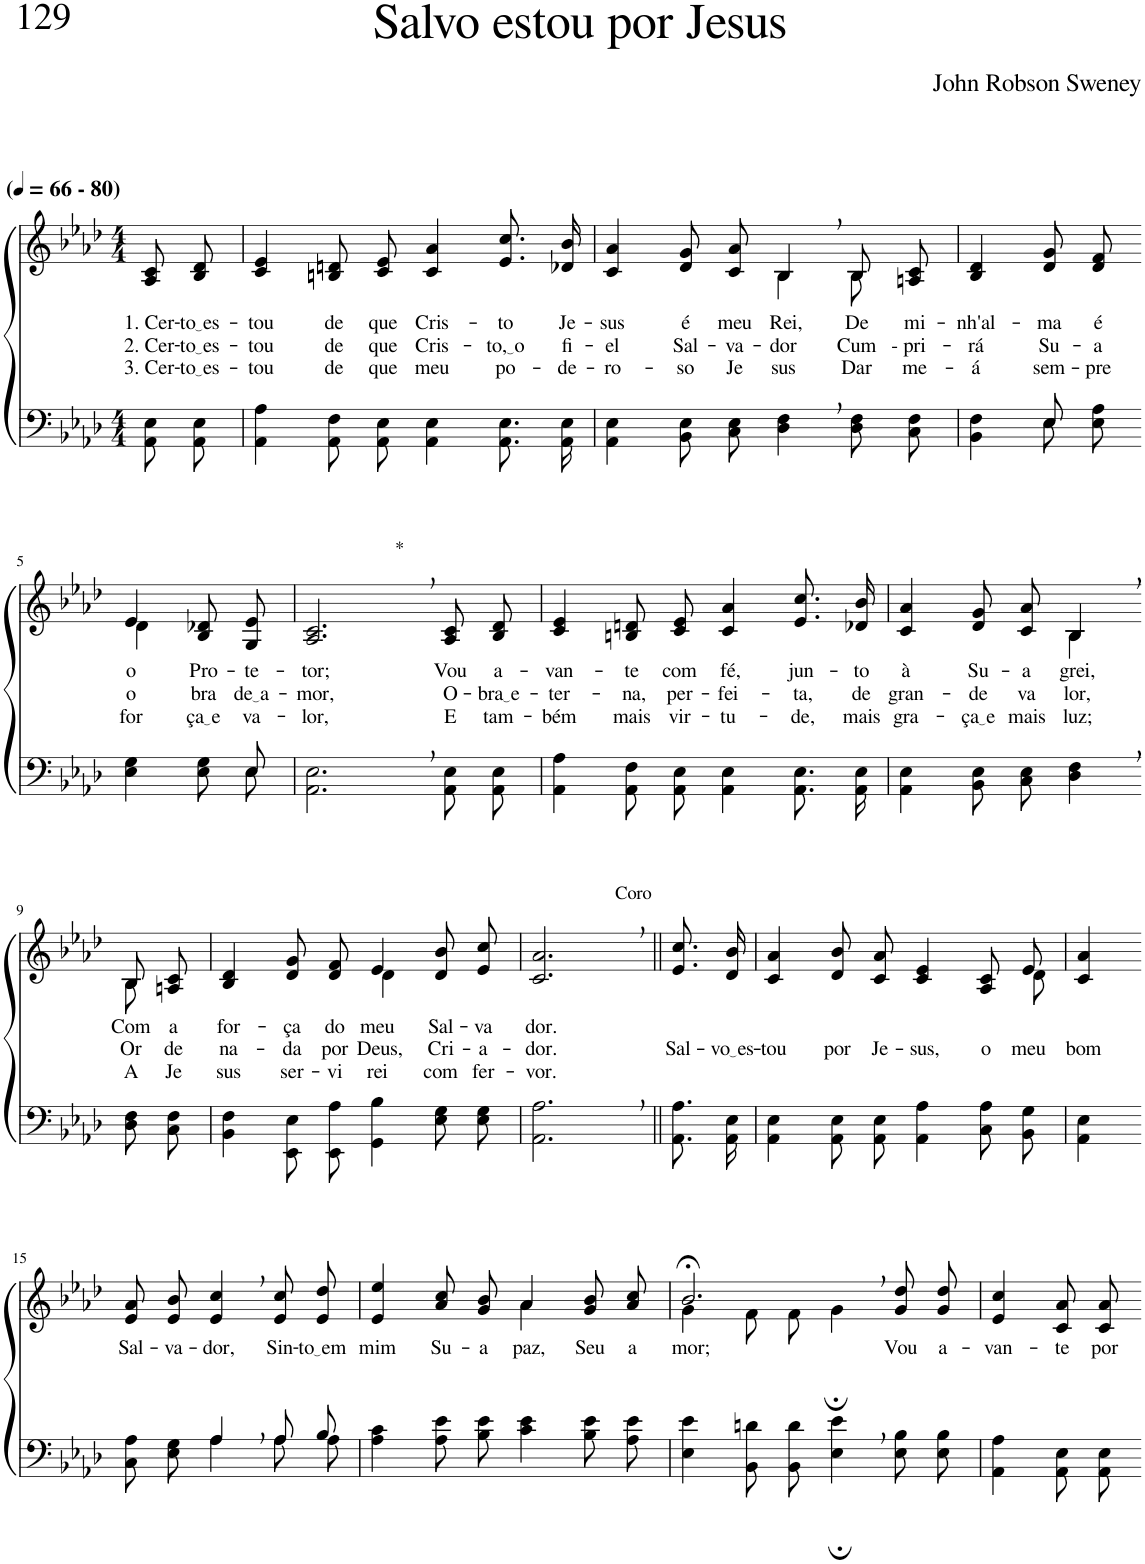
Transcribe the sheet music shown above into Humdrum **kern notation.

**kern	**kern	**text	**text	**text
*part2	*part1	*part1	*part1	*part1
*staff2	*staff1	*staff1	*staff1	*staff1
*I"Parte III e IV	*I"Parte I e II	*	*	*
*clefF4	*clefG2	*	*	*
*Trd-1c-2	*Trd-1c-2	*	*	*
*k[b-e-a-d-]	*k[b-e-a-d-]	*	*	*
*M4/4	*M4/4	*	*	*
*MM66	*MM66	*	*	*
=1	=1	=1	=1	=1
!	!LO:TX:a:B:t=(	!	!	!
!	!LO:TX:a:B:t=- 80)	!	!	!
!	!	!LO:LY:b	!LO:LY:b	!LO:LY:b
8AA-/ 8E-/L	8A-/ 8c/L	1. Cer-	2. Cer-	3. Cer-
!	!	!LO:LY:b	!LO:LY:b	!LO:LY:b
8AA-/ 8E-/J	8B-/ 8d-/J	to es	to es	to es
=2	=2	=2	=2	=2
!	!	!LO:LY:b	!LO:LY:b	!LO:LY:b
4AA-\ 4A-\	4c/ 4e-/	-tou	-tou	-tou
!	!	!LO:LY:b	!LO:LY:b	!LO:LY:b
8AA-/ 8F/L	8Bn/ 8dn/L	de	de	de
!	!	!LO:LY:b	!LO:LY:b	!LO:LY:b
8AA-/ 8E-/J	8c/ 8e-/J	que	que	que
!	!	!LO:LY:b	!LO:LY:b	!LO:LY:b
4AA-\ 4E-\	4c/ 4a-/	Cris-	Cris-	meu
!	!	!LO:LY:b	!LO:LY:b	!LO:LY:b
8.AA-/ 8.E-/L	8.e-/ 8.cc/L	-to	to, o	po-
!	!	!LO:LY:b	!LO:LY:b	!LO:LY:b
16AA-/ 16E-/Jk	16d-X/ 16b-/Jk	Je-	fi-	-de-
=3	=3	=3	=3	=3
!	!	!LO:LY:b	!LO:LY:b	!LO:LY:b
*	*^	*	*	*
4AA-\ 4E-\	4c/ 4a-/	2ryy	-sus	-el	-ro-
!	!	!	!LO:LY:b	!LO:LY:b	!LO:LY:b
8BB-/ 8E-/L	8d-/ 8g/L	.	é	Sal-	-so
!	!	!	!LO:LY:b	!LO:LY:b	!LO:LY:b
8C/ 8E-/J	8c/ 8a-/J	.	meu	-va-	Je-
!	!	!	!	!LO:LY:b	!
!	!	!	!LO:LY:b	!	!LO:LY:b
4D-\, 4F\,	4B-,/	4B-\	Rei,	.	-sus
!	!	!	!LO:LY:b	!LO:LY:b	!LO:LY:b
8D-\ 8F\L	8B-/L	8B-\	De	-Cum-	Dar-
!	!	!	!LO:LY:b	!LO:LY:b	!LO:LY:b
8C\ 8F\J	8An/ 8c/J	8ryy	mi-	-- pri-	-me-
=4	=4	=4	=4	=4	=4
*^	*	*	*	*	*
!	!	!	!	!LO:LY:b	!LO:LY:b	!LO:LY:b
*	*	*v	*v	*	*	*
4BB-\ 4F\	4ryy	4B-/ 4d-/	-nh'al-	-rá	-á
!	!	!	!LO:LY:b	!LO:LY:b	!LO:LY:b
8E-\L	8E-/	8d-/ 8g/L	-ma	Su-	sem-
!	!	!	!LO:LY:b	!LO:LY:b	!LO:LY:b
8E-\ 8A-\J	8ryy	8d-/ 8f/J	é	-a	-pre
!!LO:LB:g=z
=5-	=5-	=5-	=5-	=5-	=5-
!	!	!	!LO:LY:b	!LO:LY:b	!LO:LY:b
*	*	*^	*	*	*
4E-\ 4G\	4.ryy	4d-\	4e-/	o	o-	for-
!	!	!	!	!LO:LY:b	!LO:LY:b	!LO:LY:b
8E-\ 8G\L	.	4ryy	8B-/ 8d-X/L	Pro-	-bra	ça e
!	!	!	!	!LO:LY:b	!LO:LY:b	!LO:LY:b
8E-\J	8E-/	.	8G/ 8e-/J	-te-	de a	va-
=6	=6	=6	=6	=6	=6	=6
!	!	!LO:TX:a:t=*	!	!	!	!
!	!	!	!	!LO:LY:b	!LO:LY:b	!LO:LY:b
*v	*v	*	*	*	*	*
*	*v	*v	*	*	*
2.AA-\, 2.E-\,	2.A-/, 2.c/,	-tor;	mor,	-lor,
!	!	!LO:LY:b	!LO:LY:b	!LO:LY:b
8AA-/ 8E-/L	8A-/ 8c/L	Vou	O-	E
!	!	!LO:LY:b	!LO:LY:b	!LO:LY:b
8AA-/ 8E-/J	8B-/ 8d-/J	a-	bra e	tam-
=7	=7	=7	=7	=7
!	!	!LO:LY:b	!LO:LY:b	!LO:LY:b
4AA-\ 4A-\	4c/ 4e-/	-van-	-ter-	-bém
!	!	!LO:LY:b	!LO:LY:b	!LO:LY:b
8AA-/ 8F/L	8Bn/ 8dn/L	-te	-na,	mais
!	!	!LO:LY:b	!LO:LY:b	!LO:LY:b
8AA-/ 8E-/J	8c/ 8e-/J	com	per-	vir-
!	!	!LO:LY:b	!LO:LY:b	!LO:LY:b
4AA-\ 4E-\	4c/ 4a-/	fé,	-fei-	-tu-
!	!	!LO:LY:b	!LO:LY:b	!LO:LY:b
8.AA-/ 8.E-/L	8.e-/ 8.cc/L	jun-	-ta,	-de,
!	!	!LO:LY:b	!LO:LY:b	!LO:LY:b
16AA-/ 16E-/Jk	16d-X/ 16b-/Jk	-to	de	mais
=8	=8	=8	=8	=8
!	!	!LO:LY:b	!LO:LY:b	!LO:LY:b
*	*^	*	*	*
4AA-\ 4E-\	4c/ 4a-/	2ryy	à	gran-	gra-
!	!	!	!LO:LY:b	!LO:LY:b	!LO:LY:b
8BB-/ 8E-/L	8d-/ 8g/L	.	Su-	-de	ça e
!	!	!	!LO:LY:b	!LO:LY:b	!LO:LY:b
8C/ 8E-/J	8c/ 8a-/J	.	-a	va-	mais
!	!	!	!LO:LY:b	!LO:LY:b	!LO:LY:b
4D-\, 4F\,	4B-,/	4B-\	grei,	-lor,	luz;
!!LO:LB:g=z	!!
=9-	=9-	=9-	=9-	=9-	=9-
!	!	!	!LO:LY:b	!LO:LY:b	!LO:LY:b
8D-\ 8F\L	8B-\	8B-/L	Com	Or-	A
!	!	!	!LO:LY:b	!LO:LY:b	!LO:LY:b
8C\ 8F\J	8ryy	8An/ 8c/J	a	-de-	Je-
=10	=10	=10	=10	=10	=10
!	!	!	!LO:LY:b	!LO:LY:b	!LO:LY:b
4BB-\ 4F\	4B-/ 4d-/	2ryy	for-	-na-	-sus
!	!	!	!LO:LY:b	!LO:LY:b	!LO:LY:b
8EE-/ 8E-/L	8d-/ 8g/L	.	-ça	-da	ser-
!	!	!	!LO:LY:b	!LO:LY:b	!LO:LY:b
8EE-/ 8A-/J	8d-/ 8f/J	.	do	por	-vi-
!	!	!	!LO:LY:b	!LO:LY:b	!LO:LY:b
4GG\ 4B-\	4e-/	4d-\	meu	Deus,	-rei
!	!	!	!LO:LY:b	!LO:LY:b	!LO:LY:b
8E-\ 8G\L	8d-/ 8b-/L	4ryy	Sal-	Cri-	com
!	!	!	!LO:LY:b	!LO:LY:b	!LO:LY:b
8E-\ 8G\J	8e-/ 8cc/J	.	-va	-a-	fer-
*	*v	*v	*	*	*
=11	=11	=11	=11	=11
!	!LO:TX:a:t=Coro	!	!	!
!	!	!LO:LY:b	!LO:LY:b	!LO:LY:b
2.AA-\, 2.A-\,	2.c/, 2.a-/,	dor.	-dor.	-vor.
=12||	=12||	=12||	=12||	=12||
!	!	!	!LO:LY:b	!
8.AA-/ 8.A-/L	8.e-/ 8.cc/L	.	Sal-	.
!	!	!	!LO:LY:b	!
16AA-/ 16E-/Jk	16d-/ 16b-/Jk	.	vo es	.
=13	=13	=13	=13	=13
!	!	!	!LO:LY:b	!
*	*^	*	*	*
4AA-\ 4E-\	4c/ 4a-/	2..ryy	.	-tou	.
!	!	!	!	!LO:LY:b	!
8AA-/ 8E-/L	8d-/ 8b-/L	.	.	por	.
!	!	!	!	!LO:LY:b	!
8AA-/ 8E-/J	8c/ 8a-/J	.	.	Je-	.
!	!	!	!	!LO:LY:b	!
4AA-\ 4A-\	4c/ 4e-/	.	.	-sus,	.
!	!	!	!	!LO:LY:b	!
8C\ 8A-\L	8A-/ 8c/L	.	.	o	.
!	!	!	!	!LO:LY:b	!
8BB-\ 8G\J	8e-/J	8d-\	.	meu	.
=14	=14	=14	=14	=14	=14
!	!	!	!	!LO:LY:b	!
*	*v	*v	*	*	*
4AA-\ 4E-\	4c/ 4a-/	.	bom	.
!!LO:LB:g=z
=15-	=15-	=15-	=15-	=15-
*^	*	*	*	*
!	!	!	!LO:LY:b	!	!
4ryy	8C\ 8A-\L	8e-/ 8a-/L	Sal-	.	.
!	!	!	!LO:LY:b	!	!
.	8E-\ 8G\J	8e-/ 8b-/J	-va-	.	.
!	!	!	!LO:LY:b	!	!
4A-,/	4A-\	4e-/, 4cc/,	-dor,	.	.
!	!	!	!LO:LY:b	!	!
8A-/L	8A-\L	8e-/ 8cc/L	Sin-	.	.
!	!	!	!LO:LY:b	!	!
8B-/J	8A-\J	8e-/ 8dd-/J	to em	.	.
=16	=16	=16	=16	=16	=16
!	!	!	!LO:LY:b	!	!
*v	*v	*^	*	*	*
4A-\ 4c\	4e-/ 4ee-/	2ryy	mim	.	.
!	!	!	!LO:LY:b	!	!
8A-\ 8e-\L	8a-/ 8cc/L	.	Su-	.	.
!	!	!	!LO:LY:b	!	!
8B-\ 8e-\J	8g/ 8b-/J	.	-a	.	.
!	!	!	!LO:LY:b	!	!
4c\ 4e-\	4a-/	4a-\	paz,	.	.
!	!	!	!LO:LY:b	!	!
8B-\ 8e-\L	8g/ 8b-/L	4ryy	Seu	.	.
!	!	!	!LO:LY:b	!	!
8A-\ 8e-\J	8a-/ 8cc/J	.	a-	.	.
=17	=17	=17	=17	=17	=17
!	!	!	!LO:LY:b	!	!
4E-\ 4e-\	2.b-;<,/	4g\	-mor;	.	.
8BB-\ 8dn\L	.	8f\L	.	.	.
8BB-\ 8d\J	.	8f\J	.	.	.
4E-\;, 4e-\;,	.	4g;\	.	.	.
!	!	!	!LO:LY:b	!	!
8E-\ 8B-\L	8g\ 8dd-\L	4ryy	Vou	.	.
!	!	!	!LO:LY:b	!	!
8E-\ 8B-\J	8g\ 8dd-\J	.	a-	.	.
*	*v	*v	*	*	*
=18	=18	=18	=18	=18
!	!	!LO:LY:b	!	!
4AA-\ 4A-\	4e-/ 4cc/	-van-	.	.
!	!	!LO:LY:b	!	!
8AA-/ 8E-/L	8c/ 8a-/L	-te	.	.
!	!	!LO:LY:b	!	!
8AA-/ 8E-/J	8c/ 8a-/J	por	.	.
=-	=-	=-	=-	=-
*-	*-	*-	*-	*-
